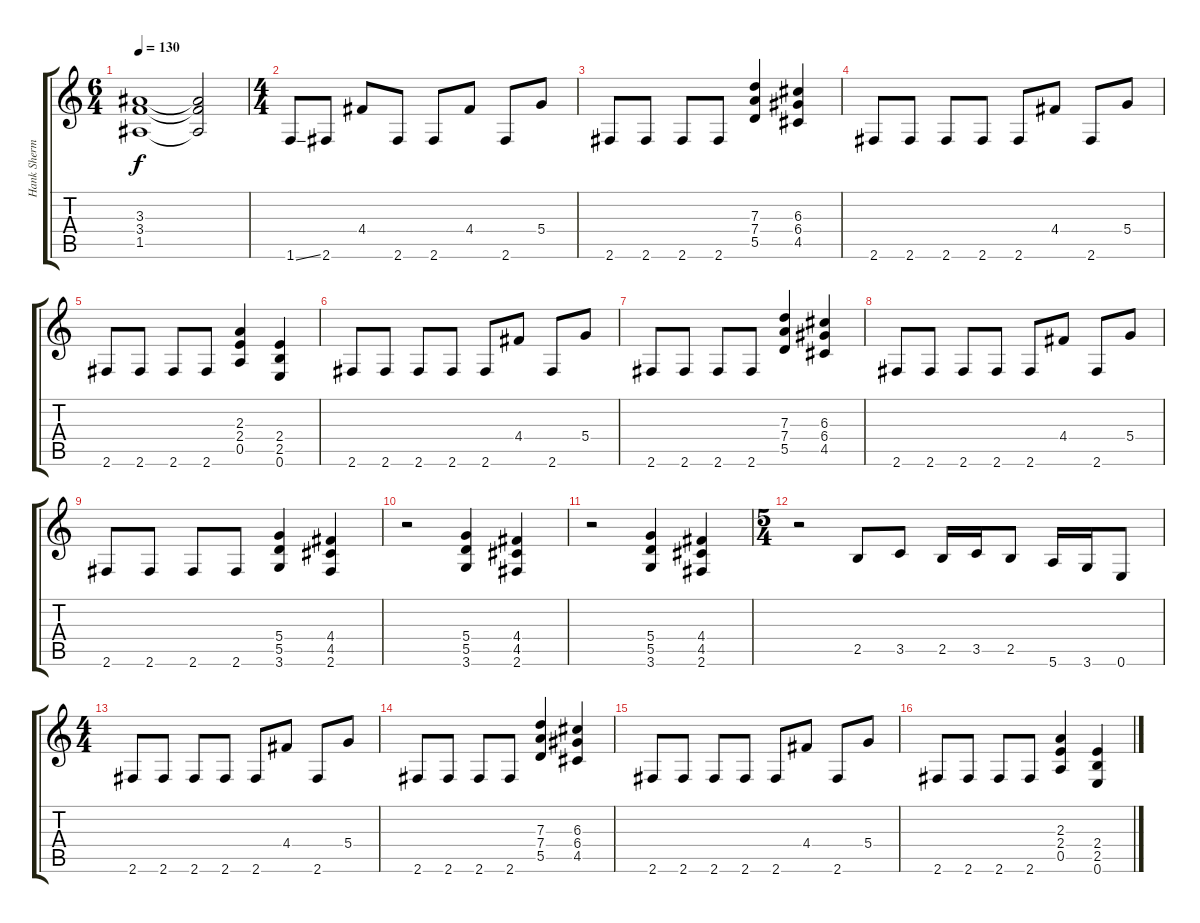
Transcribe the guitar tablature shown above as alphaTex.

\track ("Hank Sherman" "Hank Sherm") {instrument distortionguitar}
\staff {score tabs}
\tuning (E4 B3 G3 D3 A2 E2) {hide}
\ts (6 4)
\tempo 130
\clef g2
\ks c
(3.3 3.4 1.5).1{dy f instrument distortionguitar} (3.3{t} 3.4{t} 1.5{t}).2 |
\ts (4 4)
1.6{ss}.8 2.6.8 4.4.8 2.6.8 2.6.8 4.4.8 2.6.8 5.4.8 |
2.6.8 2.6.8 2.6.8 2.6.8 (7.3 7.4 5.5).4 (6.3 6.4 4.5).4 |
2.6.8 2.6.8 2.6.8 2.6.8 2.6.8 4.4.8 2.6.8 5.4.8 |
2.6.8 2.6.8 2.6.8 2.6.8 (2.3 2.4 0.5).4 (2.4 2.5 0.6).4 |
2.6.8 2.6.8 2.6.8 2.6.8 2.6.8 4.4.8 2.6.8 5.4.8 |
2.6.8 2.6.8 2.6.8 2.6.8 (7.3 7.4 5.5).4 (6.3 6.4 4.5).4 |
2.6.8 2.6.8 2.6.8 2.6.8 2.6.8 4.4.8 2.6.8 5.4.8 |
2.6.8 2.6.8 2.6.8 2.6.8 (5.4 5.5 3.6).4 (4.4 4.5 2.6).4 |
r.2 (5.4 5.5 3.6).4 (4.4 4.5 2.6).4 |
r.2 (5.4 5.5 3.6).4 (4.4 4.5 2.6).4 |
\ts (5 4)
r.2 2.5.8 3.5.8 2.5.16 3.5.16 2.5.8 5.6.16 3.6.16 0.6.8 |
\ts (4 4)
2.6.8 2.6.8 2.6.8 2.6.8 2.6.8 4.4.8 2.6.8 5.4.8 |
2.6.8 2.6.8 2.6.8 2.6.8 (7.3 7.4 5.5).4 (6.3 6.4 4.5).4 |
2.6.8 2.6.8 2.6.8 2.6.8 2.6.8 4.4.8 2.6.8 5.4.8 |
2.6.8 2.6.8 2.6.8 2.6.8 (2.3 2.4 0.5).4 (2.4 2.5 0.6).4
